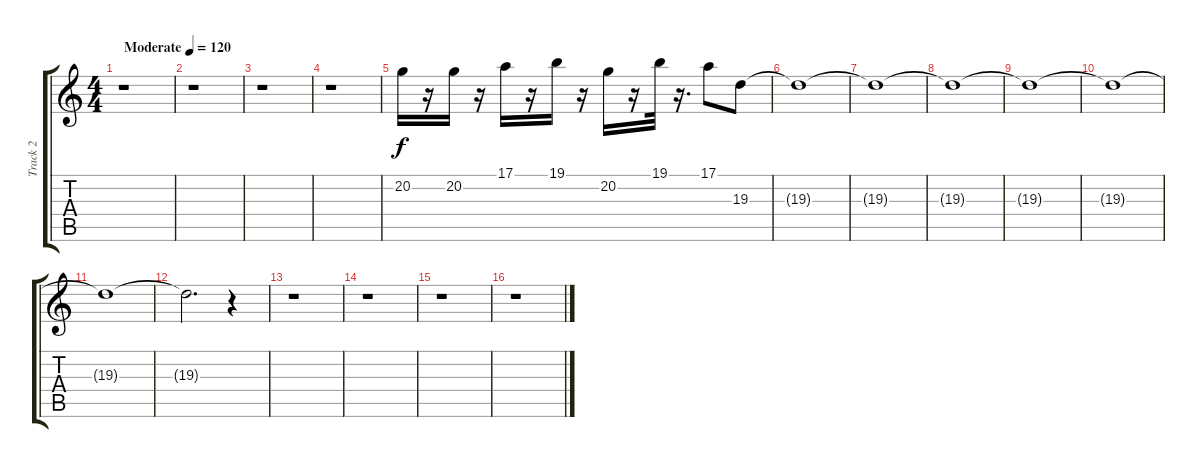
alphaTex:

\track ("Track 2" "Track 2") {instrument piccolo}
\staff {score tabs}
\tuning (E4 B3 G3 D3 A2 E2) {hide}
\ts (4 4)
\tempo (120 "Moderate")
\clef g2
\ks c
r.1{dy f instrument piccolo} |
r.1 |
r.1 |
r.1 |
20.2.16 r.16 20.2.16 r.16 17.1.16 r.16 19.1.16 r.16 20.2.16 r.16 19.1.32 r.16{d} 17.1.8 19.3.8 |
19.3{t}.1 |
19.3{t}.1 |
19.3{t}.1 |
19.3{t}.1 |
19.3{t}.1 |
19.3{t}.1 |
19.3{t}.2{d} r.4 |
r.1 |
r.1 |
r.1 |
r.1
